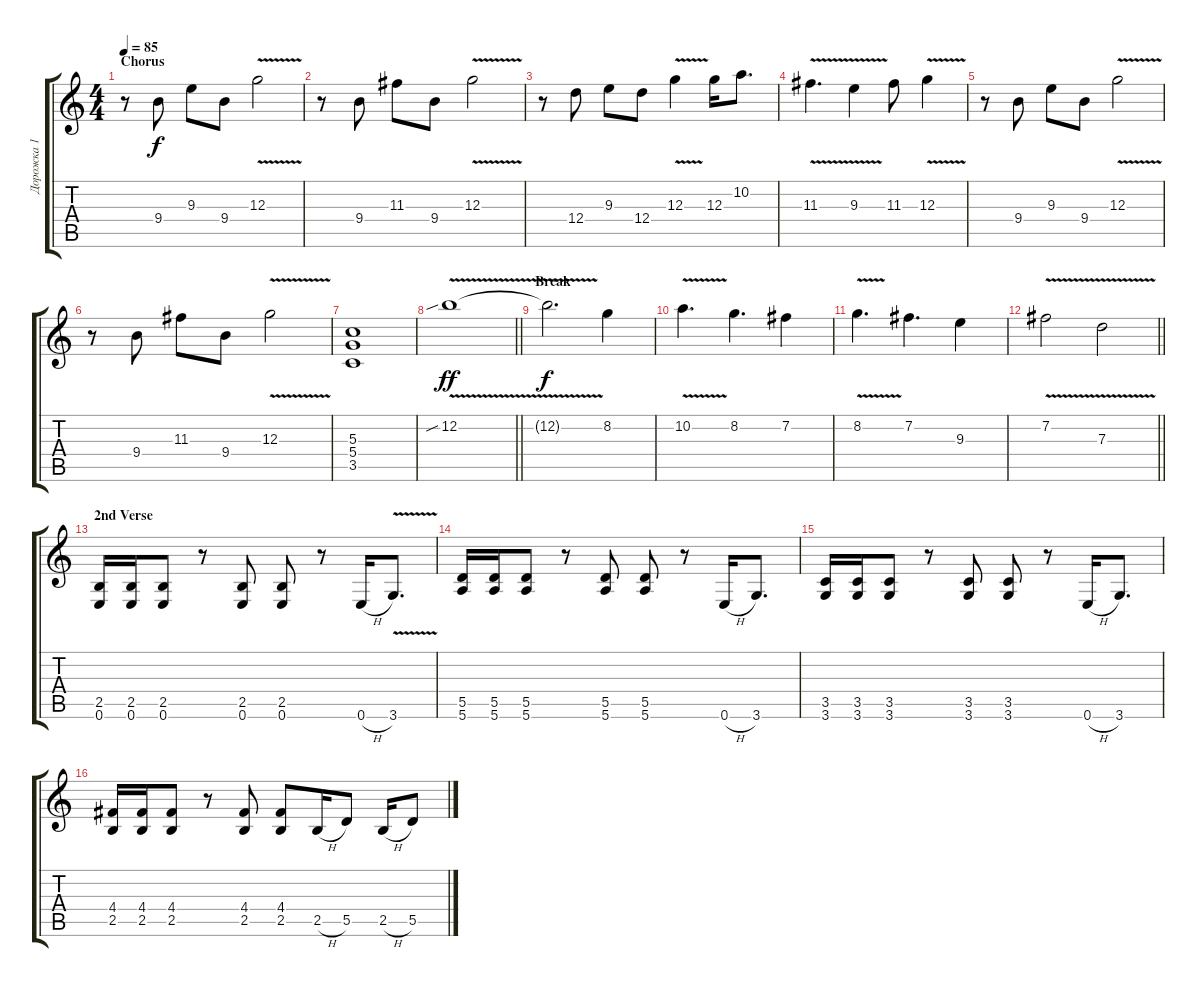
\track ("Дорожка 1" "Дорожка 1") {instrument distortionguitar}
\staff {score tabs}
\tuning (E4 B3 G3 D3 A2 E2) {hide}
\ts (4 4)
\section ("" "Chorus")
\tempo 85
\clef g2
\ks c
r.8{dy f} 9.4.8 9.3.8 9.4.8 12.3{v}.2 |
r.8 9.4.8 11.3.8 9.4.8 12.3{v}.2 |
r.8 12.4.8 9.3.8 12.4.8 12.3{v}.4 12.3.16 10.2.8{d} |
11.3{v}.4{d} 9.3{v}.4 11.3.8 12.3{v}.4 |
r.8 9.4.8 9.3.8 9.4.8 12.3{v}.2 |
r.8 9.4.8 11.3.8 9.4.8 12.3{v}.2 |
(5.3 5.4 3.5).1 |
\barLineRight lightlight
12.2{v sib}.1{dy ff} |
\section ("" "Break")
12.2{v t}.2{d dy f} 8.2.4 |
10.2{v}.4{d} 8.2.4{d} 7.2.4 |
8.2{v}.4{d} 7.2.4{d} 9.3.4 |
\barLineRight lightlight
7.2{v}.2 7.3{v}.2 |
\section ("" "2nd Verse")
(2.5 0.6).16 (2.5 0.6).16 (2.5 0.6).8 r.8 (2.5 0.6).8 (2.5 0.6).8 r.8 0.6{h}.16 3.6{v}.8{d} |
(5.5 5.6).16 (5.5 5.6).16 (5.5 5.6).8 r.8 (5.5 5.6).8 (5.5 5.6).8 r.8 0.6{h}.16 3.6.8{d} |
(3.5 3.6).16 (3.5 3.6).16 (3.5 3.6).8 r.8 (3.5 3.6).8 (3.5 3.6).8 r.8 0.6{h}.16 3.6.8{d} |
(4.4 2.5).16 (4.4 2.5).16 (4.4 2.5).8 r.8 (4.4 2.5).8 (4.4 2.5).8 2.5{h}.16 5.5.8 2.5{h}.16 5.5.8
